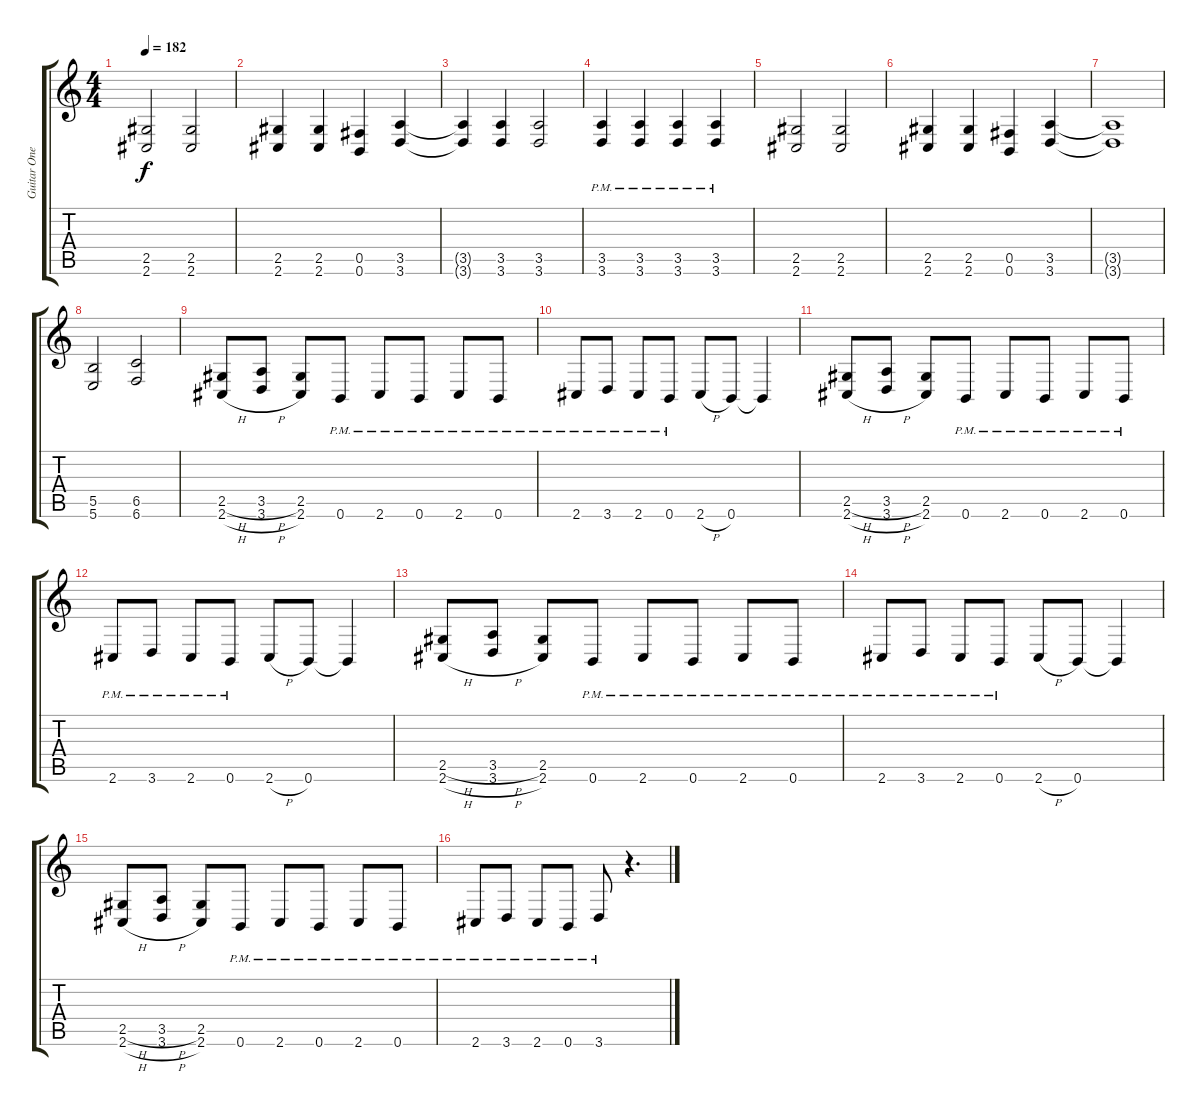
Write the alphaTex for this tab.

\track ("Guitar One" "Guitar One") {instrument distortionguitar}
\staff {score tabs}
\tuning (Db4 Ab3 E3 B2 Gb2 B1) {hide}
\ts (4 4)
\tempo 182
\clef g2
\ks c
(2.5 2.6).2{dy f} (2.5 2.6).2 |
(2.5 2.6).4 (2.5 2.6).4 (0.5 0.6).4 (3.5 3.6).4 |
(3.5{t} 3.6{t}).4 (3.5 3.6).4 (3.5 3.6).2 |
(3.5{pm} 3.6{pm}).4 (3.5{pm} 3.6{pm}).4 (3.5{pm} 3.6{pm}).4 (3.5{pm} 3.6{pm}).4 |
(2.5 2.6).2 (2.5 2.6).2 |
(2.5 2.6).4 (2.5 2.6).4 (0.5 0.6).4 (3.5 3.6).4 |
(3.5{t} 3.6{t}).1 |
(5.5 5.6).2 (6.5 6.6).2 |
(2.5{h} 2.6{h}).8 (3.5{h} 3.6{h}).8 (2.5 2.6).8 0.6{pm}.8 2.6{pm}.8 0.6{pm}.8 2.6{pm}.8 0.6{pm}.8 |
2.6{pm}.8 3.6{pm}.8 2.6{pm}.8 0.6{pm}.8 2.6{h}.8 0.6.8 0.6{t}.4 |
(2.5{h} 2.6{h}).8 (3.5{h} 3.6{h}).8 (2.5 2.6).8 0.6{pm}.8 2.6{pm}.8 0.6{pm}.8 2.6{pm}.8 0.6{pm}.8 |
2.6{pm}.8 3.6{pm}.8 2.6{pm}.8 0.6{pm}.8 2.6{h}.8 0.6.8 0.6{t}.4 |
(2.5{h} 2.6{h}).8 (3.5{h} 3.6{h}).8 (2.5 2.6).8 0.6{pm}.8 2.6{pm}.8 0.6{pm}.8 2.6{pm}.8 0.6{pm}.8 |
2.6{pm}.8 3.6{pm}.8 2.6{pm}.8 0.6{pm}.8 2.6{h}.8 0.6.8 0.6{t}.4 |
(2.5{h} 2.6{h}).8 (3.5{h} 3.6{h}).8 (2.5 2.6).8 0.6{pm}.8 2.6{pm}.8 0.6{pm}.8 2.6{pm}.8 0.6{pm}.8 |
2.6{pm}.8 3.6{pm}.8 2.6{pm}.8 0.6{pm}.8 3.6{pm}.8 r.4{d}
